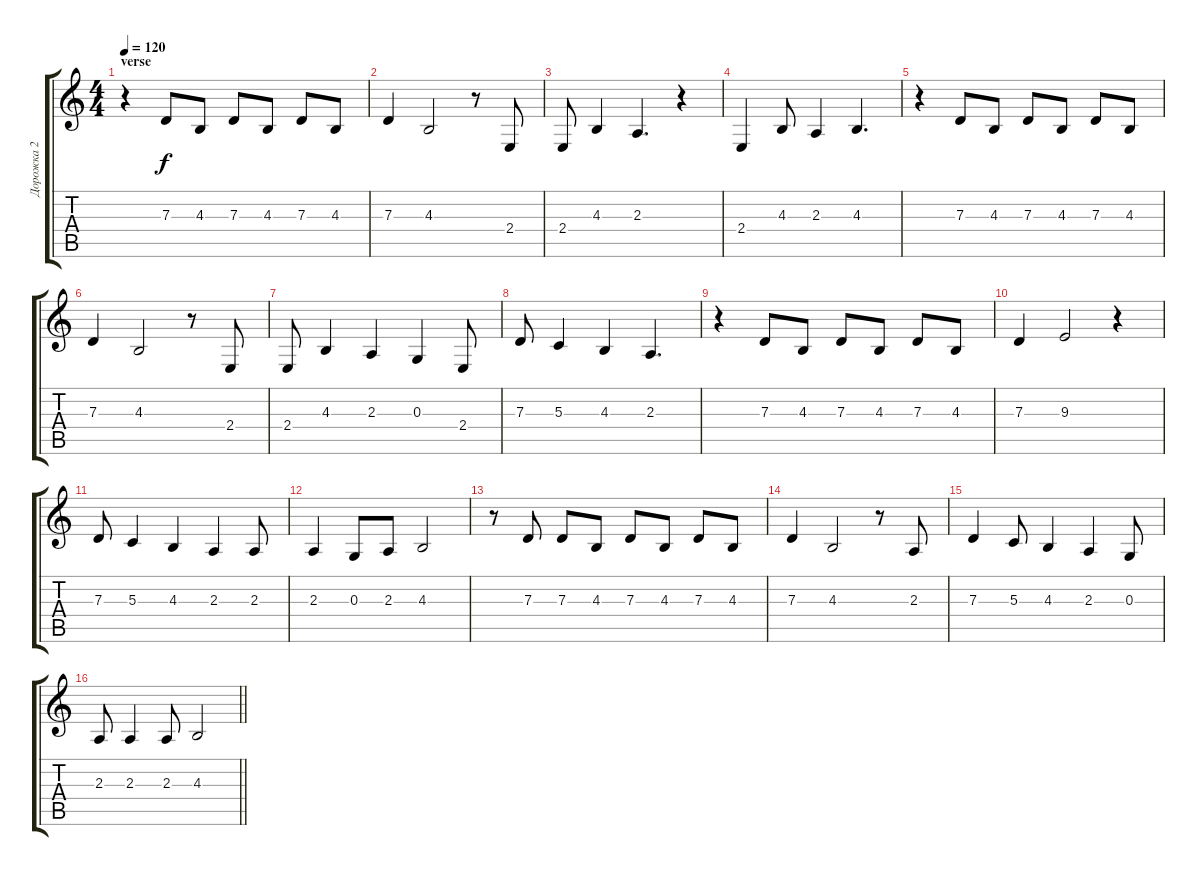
\track ("Дорожка 2" "Дорожка 2") {instrument acousticgrandpiano}
\staff {score tabs}
\tuning (E4 B3 G3 D3 A2 E2) {hide}
\ts (4 4)
\section ("" "verse")
\tempo 120
\clef g2
\ks c
r.4{dy f} 7.3.8 4.3.8 7.3.8 4.3.8 7.3.8 4.3.8 |
7.3.4 4.3.2 r.8 2.4.8 |
2.4.8 4.3.4 2.3.4{d} r.4 |
2.4.4 4.3.8 2.3.4 4.3.4{d} |
r.4 7.3.8 4.3.8 7.3.8 4.3.8 7.3.8 4.3.8 |
7.3.4 4.3.2 r.8 2.4.8 |
2.4.8 4.3.4 2.3.4 0.3.4 2.4.8 |
7.3.8 5.3.4 4.3.4 2.3.4{d} |
r.4 7.3.8 4.3.8 7.3.8 4.3.8 7.3.8 4.3.8 |
7.3.4 9.3.2 r.4 |
7.3.8 5.3.4 4.3.4 2.3.4 2.3.8 |
2.3.4 0.3.8 2.3.8 4.3.2 |
r.8 7.3.8 7.3.8 4.3.8 7.3.8 4.3.8 7.3.8 4.3.8 |
7.3.4 4.3.2 r.8 2.3.8 |
7.3.4 5.3.8 4.3.4 2.3.4 0.3.8 |
\barLineRight lightlight
2.3.8 2.3.4 2.3.8 4.3.2
